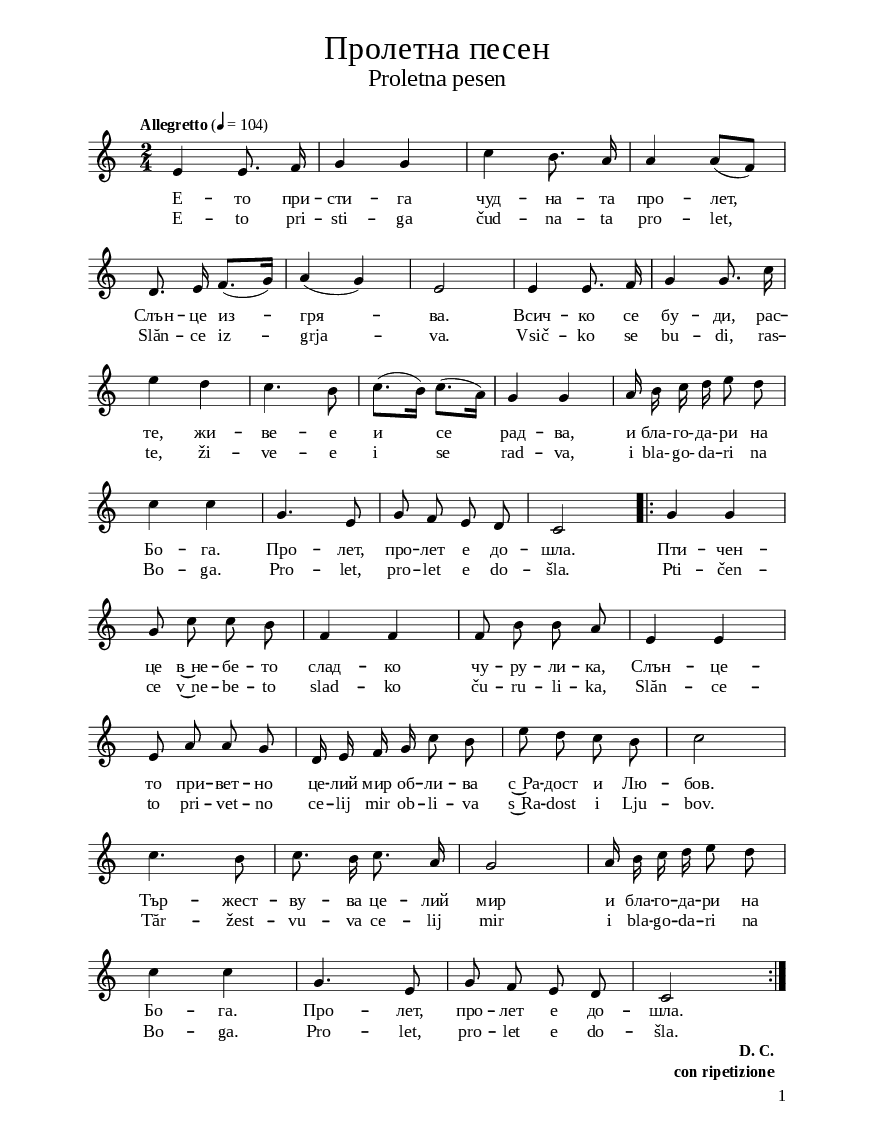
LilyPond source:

\version "2.24.1"

% include paper part and global functions
\include "include/globals.ily"

\bookpart {
  \label #'ref181
  \tocItem \markup "Пролетна песен – Proletna pesen"
  \include "include/bookpart-paper.ily"
  \score {
    \include "include/score-layout.ily"

    \new Voice \absolute {
      \clef treble
      \key c \major
      \time 2/4
      \tempoFunc "Allegretto" 4 "104"
      \autoBeamOff
      e'4  e'8.  f'16 | % 2
      g'4  g'4 | % 3
      c''4 b'8.  a'16 | % 4
      a'4  a'8 ( [  f'8 ) ] | \break % 5
      d'8.  e'16  f'8. ( [  g'16 ) ] | % 6
      a'4 (  g'4 ) | % 7
      e'2  | % 8
      e'4  e'8.  f'16 | % 9
      g'4  g'8. c''16 \break |
      e''4 d''4 | % 11
      c''4. b'8 | % 12
      c''8. ( [ b'16 ) ] c''8. ( [
      a'16 ) ] | % 13
      g'4  g'4 | % 14
      a'16 b'16 c''16 d''16
      e''8 d''8  | % 15
      c''4 c''4  | % 16
      g'4.  e'8 | % 17
      g'8  f'8  e'8  d'8 | % 18
      c'2
      \repeat volta 2 {
        | % 19
        g'4  g'4 \break |
        g'8 c''8 c''8 b'8 | % 21
        f'4  f'4 | % 22
        f'8 b'8 b'8  a'8 | % 23
        e'4  e'4 \break | % 24
        e'8  a'8  a'8  g'8 | % 25
        d'16  e'16  f'16  g'16
        c''8 b'8 | % 26
        e''8 d''8 c''8 b'8 | % 27
        c''2 \break | % 28
        c''4. b'8 | % 29
        c''8. b'16 c''8.  a'16 |
        g'2 | % 31
        a'16 b'16 c''16 d''16
        e''8 d''8 \break | % 32
        c''4 c''4 | % 33
        g'4.  e'8 | % 34
        g'8  f'8  e'8  d'8 | % 35
        c'2
      }
    }

    \addlyrics {
      Е
      -- то при -- сти -- га чуд -- на --
      та про -- лет,  Слън -- це из
      -- гря -- ва. Всич -- ко се
      бу -- ди, рас -- те, жи -- ве -- е и
      се  рад -- ва, и "бла-" -- "го-" --
      "да-" -- ри на Бо -- га. Про -- лет,
      про -- лет е до -- шла. Пти -- чен
      -- це в~не -- бе -- то слад -- ко
      чу -- ру -- ли -- ка, Слън -- це -- то
      при -- вет -- но це -- лий мир об --
      ли -- ва с~Ра -- дост и Лю -- бов.
      Тър -- жест -- ву -- ва це -- лий
      мир и бла -- го -- да -- ри на Бо
      -- га. Про -- лет, про -- лет е до --
      шла.}
      \addlyrics {
        E
        -- to pri -- sti -- ga čud -- na --
        ta pro -- let,  Slăn -- ce iz
        -- grja -- va. Vsič -- ko se
        bu -- di, ras -- te, ži -- ve -- e i
        se  rad -- va, i "bla-" -- "go-" --
        da -- ri na Bo -- ga. Pro -- let,
        pro -- let e do -- šla. Pti -- čen
        -- ce v~ne -- be -- to slad -- ko
        ču -- ru -- li -- ka, Slăn -- ce -- to
        pri -- vet -- no ce -- lij mir ob --
        li -- va s~Ra -- dost i Lju -- bov.
        Tăr -- žest -- vu -- va ce -- lij
        mir i bla -- go -- da -- ri na Bo
        -- ga. Pro -- let, pro -- let e do --
        šla.}

        \header {
          title = \titleFunc "Пролетна песен" "Proletna pesen"
        }

        \midi{}

      } % score

      \markup \dc-two "D. C.""con ripetizione"


      \pageBreak
      % include foreign translation(s) of the song
      \version "2.20.0"

\markup \fill-line { \fontsize #6 "Frühlingslied" }
\markup \null
\markup \null
\markup \fontsize #+2.5 {
  \hspace #10
  \override #'(baseline-skip . 2)

  \column {
    \line { " " }

 \line { " "Nun kommt der wundervolle Frühling; }

 \line { " "die Sonne geht auf, }

 \line { " "alles erwacht, gedeiht, lebt, }

 \line { " "und freut sich und dankt dem Herrn.}

 \line { " "Der Frühling, der Frühling ist da!}

 \line { " "Ein kleiner Vogel am Himmel zwitschert süß, }

 \line { " "die Sonne überströmt freundlich die ganze Welt mit Freude und Liebe.}

 \line { " "Die gesamte Schöpfung frohlockt und dankt dem Herrn! }

 \line { " "Der Frühling, der Frühling ist da!}

  }
}


    } % bookpart

    % Più mosso
    %
